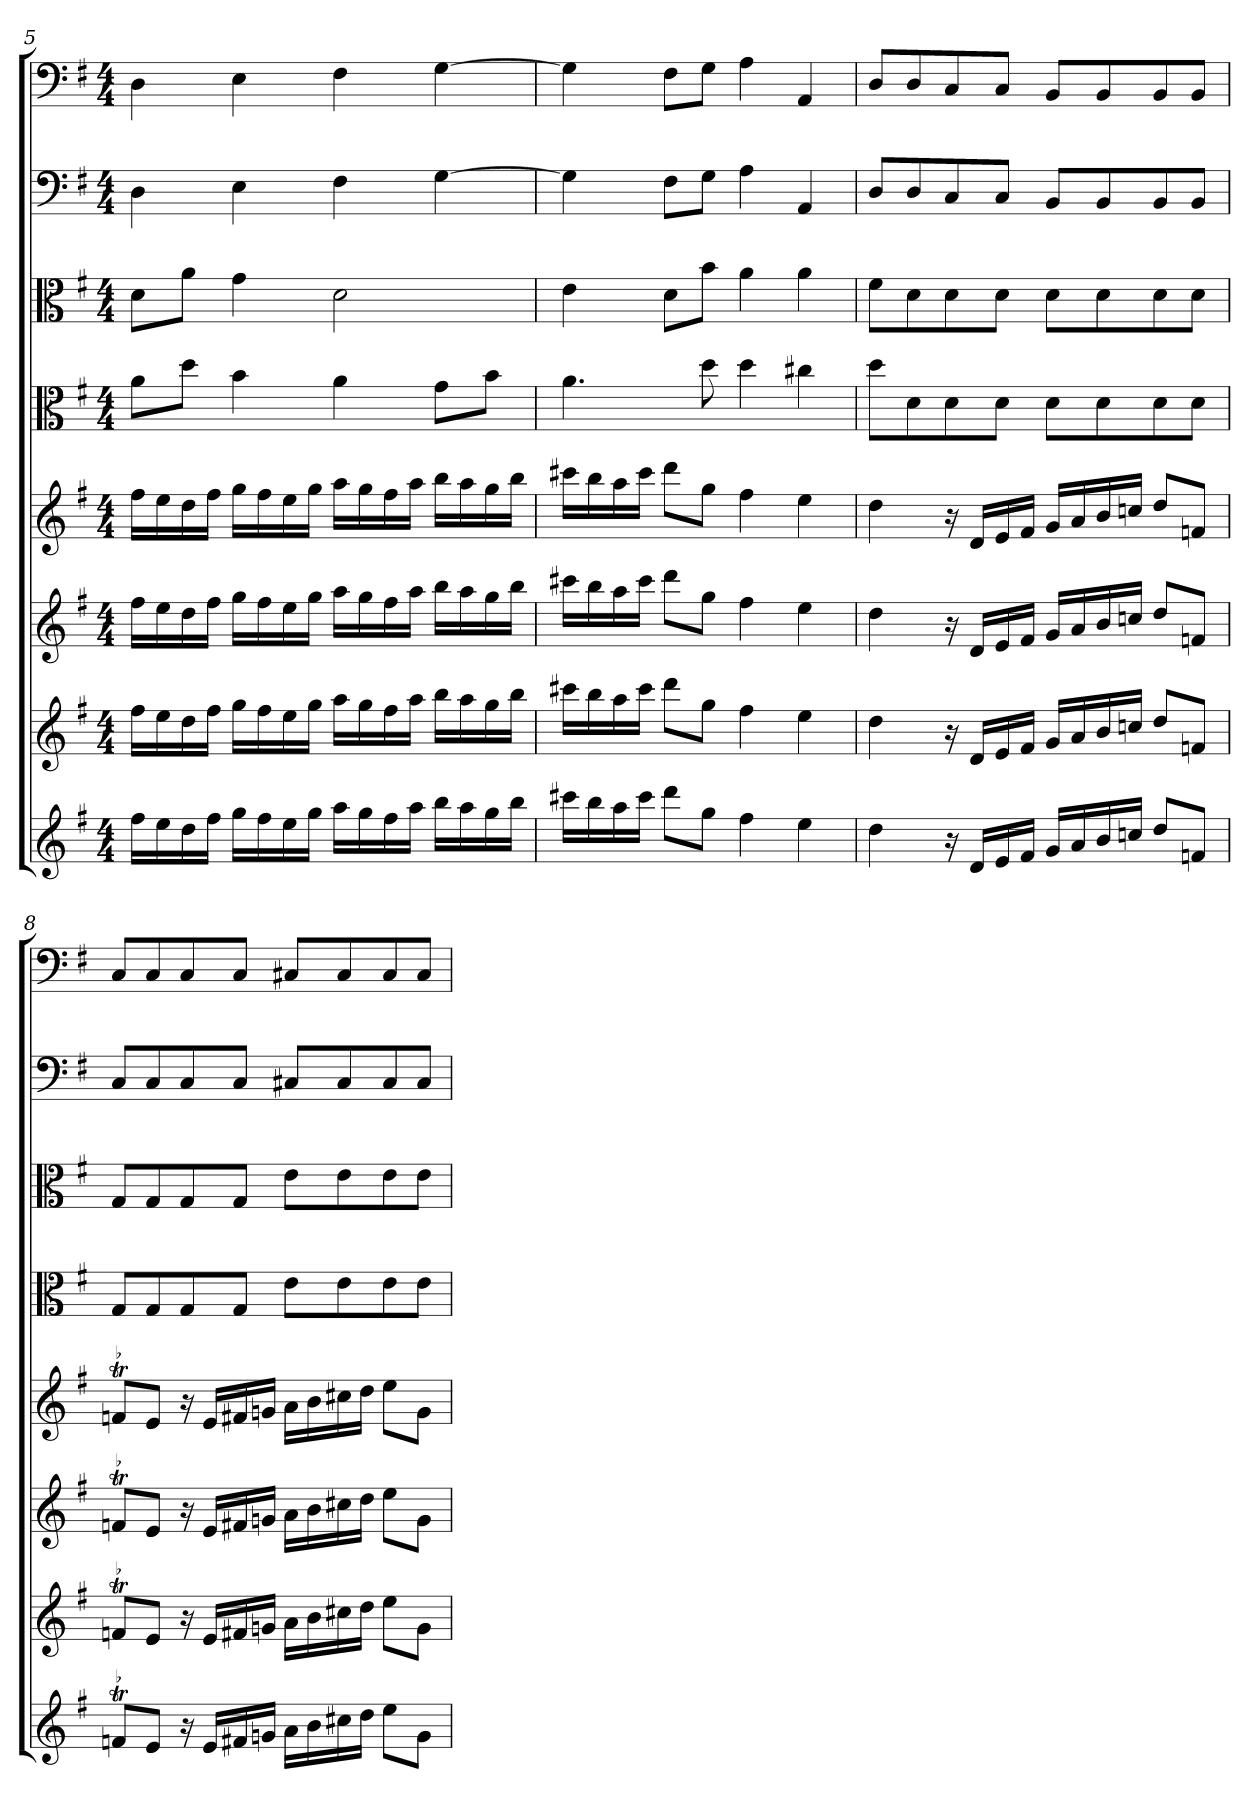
**kern	**kern	**kern	**kern	**kern	**kern	**kern	**kern
*part8	*part7	*part6	*part5	*part4	*part3	*part2	*part1
*staff8	*staff7	*staff6	*staff5	*staff4	*staff3	*staff2	*staff1
*clefG2	*clefG2	*clefG2	*clefG2	*clefC3	*clefC3	*clefF4	*clefF4
*k[f#]	*k[f#]	*k[f#]	*k[f#]	*k[f#]	*k[f#]	*k[f#]	*k[f#]
*G:	*G:	*G:	*G:	*G:	*G:	*G:	*G:
*M4/4	*M4/4	*M4/4	*M4/4	*M4/4	*M4/4	*M4/4	*M4/4
=5	=5	=5	=5	=5	=5	=5	=5
16ff#\LL	16ff#\LL	16ff#\LL	16ff#\LL	8a\L	8d\L	4D\	4D\
16ee\	16ee\	16ee\	16ee\	.	.	.	.
16dd\	16dd\	16dd\	16dd\	8dd\J	8a\J	.	.
16ff#\JJ	16ff#\JJ	16ff#\JJ	16ff#\JJ	.	.	.	.
16gg\LL	16gg\LL	16gg\LL	16gg\LL	4b\	4g\	4E\	4E\
16ff#\	16ff#\	16ff#\	16ff#\	.	.	.	.
16ee\	16ee\	16ee\	16ee\	.	.	.	.
16gg\JJ	16gg\JJ	16gg\JJ	16gg\JJ	.	.	.	.
16aa\LL	16aa\LL	16aa\LL	16aa\LL	4a\	2d\	4F#\	4F#\
16gg\	16gg\	16gg\	16gg\	.	.	.	.
16ff#\	16ff#\	16ff#\	16ff#\	.	.	.	.
16aa\JJ	16aa\JJ	16aa\JJ	16aa\JJ	.	.	.	.
16bb\LL	16bb\LL	16bb\LL	16bb\LL	8g\L	.	[4G\	[4G\
16aa\	16aa\	16aa\	16aa\	.	.	.	.
16gg\	16gg\	16gg\	16gg\	8b\J	.	.	.
16bb\JJ	16bb\JJ	16bb\JJ	16bb\JJ	.	.	.	.
=6	=6	=6	=6	=6	=6	=6	=6
16ccc#X\LL	16ccc#X\LL	16ccc#X\LL	16ccc#X\LL	4.a\	4e\	4G\]	4G\]
16bb\	16bb\	16bb\	16bb\	.	.	.	.
16aa\	16aa\	16aa\	16aa\	.	.	.	.
16ccc#\JJ	16ccc#\JJ	16ccc#\JJ	16ccc#\JJ	.	.	.	.
8ddd\L	8ddd\L	8ddd\L	8ddd\L	.	8d\L	8F#\L	8F#\L
8gg\J	8gg\J	8gg\J	8gg\J	8dd\	8b\J	8G\J	8G\J
4ff#\	4ff#\	4ff#\	4ff#\	4dd\	4a\	4A\	4A\
4ee\	4ee\	4ee\	4ee\	4cc#X\	4a\	4AA/	4AA/
=7	=7	=7	=7	=7	=7	=7	=7
4dd\	4dd\	4dd\	4dd\	8dd\L	8f#\L	8D/L	8D/L
.	.	.	.	8d\	8d\	8D/	8D/
16r	16r	16r	16r	8d\	8d\	8C/	8C/
16d/LL	16d/LL	16d/LL	16d/LL	.	.	.	.
16e/	16e/	16e/	16e/	8d\J	8d\J	8C/J	8C/J
16f#/JJ	16f#/JJ	16f#/JJ	16f#/JJ	.	.	.	.
16g/LL	16g/LL	16g/LL	16g/LL	8d\L	8d\L	8BB/L	8BB/L
16a/	16a/	16a/	16a/	.	.	.	.
16b/	16b/	16b/	16b/	8d\	8d\	8BB/	8BB/
16ccn/JJ	16ccn/JJ	16ccn/JJ	16ccn/JJ	.	.	.	.
8dd/L	8dd/L	8dd/L	8dd/L	8d\	8d\	8BB/	8BB/
8fn/J	8fn/J	8fn/J	8fn/J	8d\J	8d\J	8BB/J	8BB/J
=8	=8	=8	=8	=8	=8	=8	=8
!LO:TR:acc=-	!LO:TR:acc=-	!LO:TR:acc=-	!LO:TR:acc=-	!	!	!	!
8fnt/L	8fnt/L	8fnt/L	8fnt/L	8G/L	8G/L	8C/L	8C/L
8e/J	8e/J	8e/J	8e/J	8G/	8G/	8C/	8C/
16r	16r	16r	16r	8G/	8G/	8C/	8C/
16e/LL	16e/LL	16e/LL	16e/LL	.	.	.	.
16f#X/	16f#X/	16f#X/	16f#X/	8G/J	8G/J	8C/J	8C/J
16gn/JJ	16gn/JJ	16gn/JJ	16gn/JJ	.	.	.	.
16a\LL	16a\LL	16a\LL	16a\LL	8e\L	8e\L	8C#X/L	8C#X/L
16b\	16b\	16b\	16b\	.	.	.	.
16cc#X\	16cc#X\	16cc#X\	16cc#X\	8e\	8e\	8C#/	8C#/
16dd\JJ	16dd\JJ	16dd\JJ	16dd\JJ	.	.	.	.
8ee\L	8ee\L	8ee\L	8ee\L	8e\	8e\	8C#/	8C#/
8g\J	8g\J	8g\J	8g\J	8e\J	8e\J	8C#/J	8C#/J
=	=	=	=	=	=	=	=
*-	*-	*-	*-	*-	*-	*-	*-
